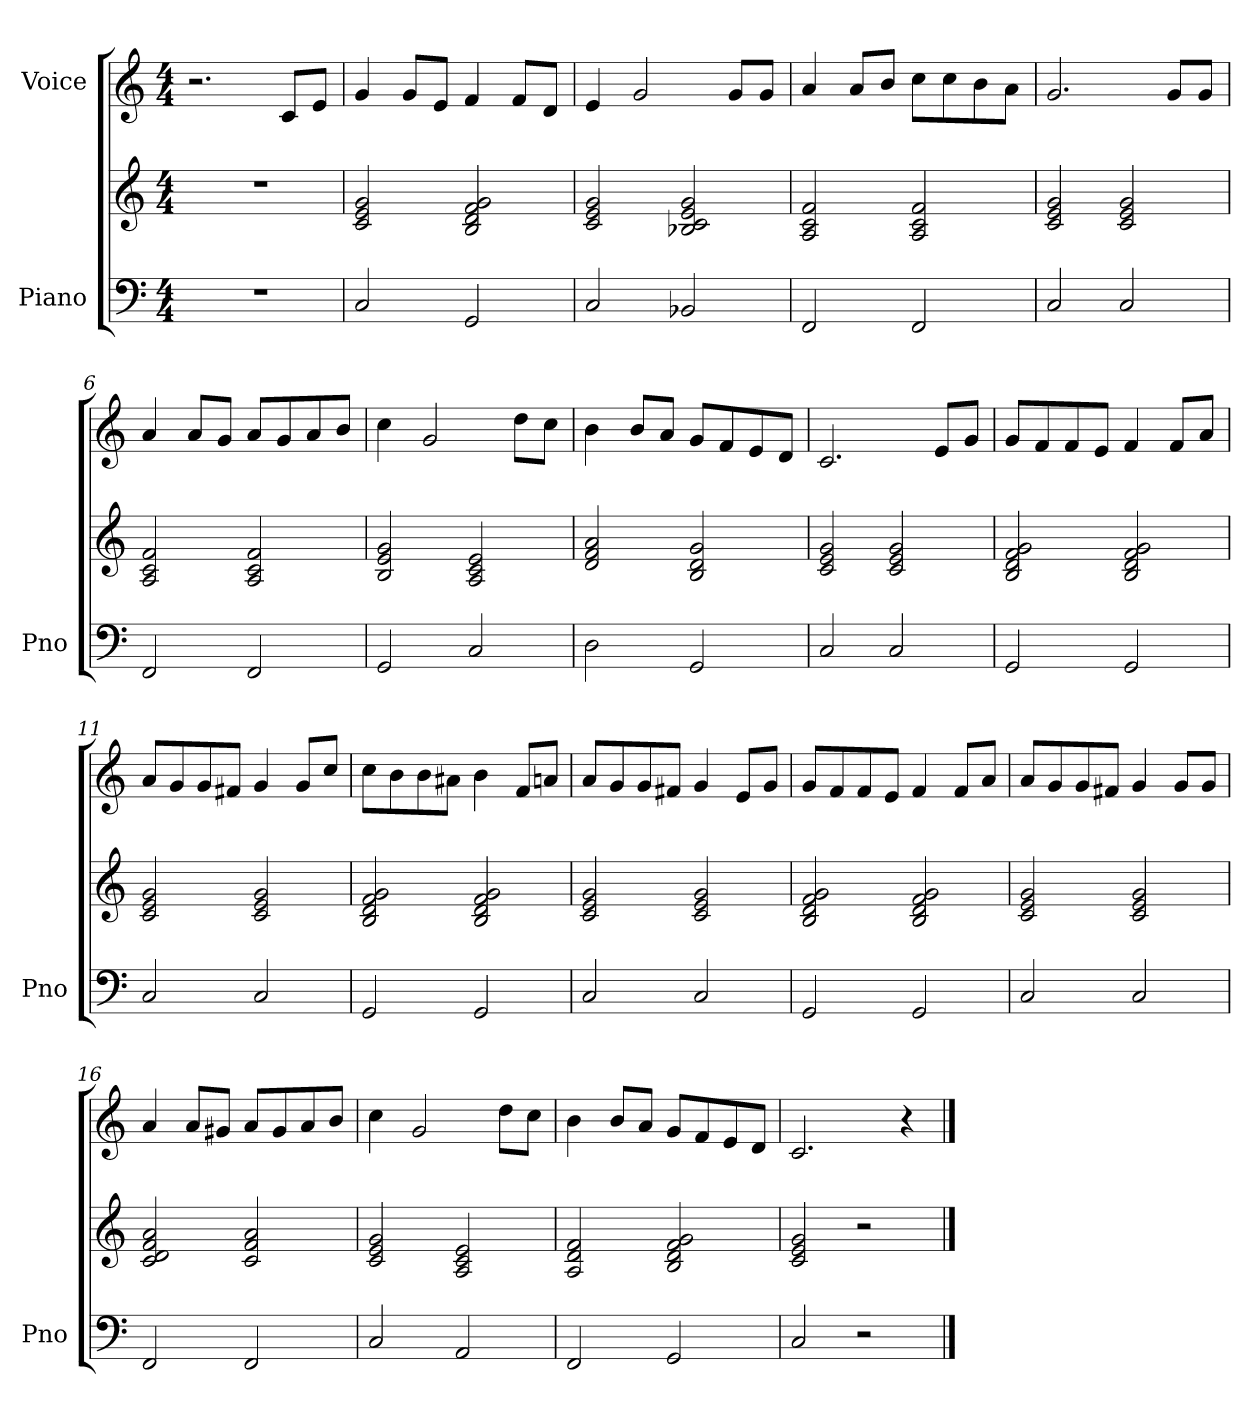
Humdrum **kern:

**kern	**kern	**kern
*part2	*part2	*part1
*staff3	*staff2	*staff1
*I"Piano	*	*I"Voice
*I'Pno	*	*
*clefF4	*clefG2	*clefG2
*k[]	*k[]	*k[]
*M4/4	*M4/4	*M4/4
=1	=1	=1
1r	1r	2.r
.	.	8c/L
.	.	8e/J
=2	=2	=2
2C/	2c/ 2e/ 2g/	4g/
.	.	8g/L
.	.	8e/J
2GG/	2B/ 2d/ 2f/ 2g/	4f/
.	.	8f/L
.	.	8d/J
=3	=3	=3
2C/	2c/ 2e/ 2g/	4e/
.	.	2g/
2BB-X/	2B-X/ 2c/ 2e/ 2g/	.
.	.	8g/L
.	.	8g/J
=4	=4	=4
2FF/	2A/ 2c/ 2f/	4a/
.	.	8a/L
.	.	8b/J
2FF/	2A/ 2c/ 2f/	8cc\L
.	.	8cc\
.	.	8b\
.	.	8a\J
=5	=5	=5
2C/	2c/ 2e/ 2g/	2.g/
2C/	2c/ 2e/ 2g/	.
.	.	8g/L
.	.	8g/J
=6	=6	=6
2FF/	2A/ 2c/ 2f/	4a/
.	.	8a/L
.	.	8g/J
2FF/	2A/ 2c/ 2f/	8a/L
.	.	8g/
.	.	8a/
.	.	8b/J
=7	=7	=7
2GG/	2B/ 2e/ 2g/	4cc\
.	.	2g/
2C/	2A/ 2c/ 2e/	.
.	.	8dd\L
.	.	8cc\J
!!LO:LB:g=z
=8	=8	=8
2D\	2d/ 2f/ 2a/	4b\
.	.	8b/L
.	.	8a/J
2GG/	2B/ 2d/ 2g/	8g/L
.	.	8f/
.	.	8e/
.	.	8d/J
=9	=9	=9
2C/	2c/ 2e/ 2g/	2.c/
2C/	2c/ 2e/ 2g/	.
.	.	8e/L
.	.	8g/J
=10	=10	=10
2GG/	2B/ 2d/ 2f/ 2g/	8g/L
.	.	8f/
.	.	8f/
.	.	8e/J
2GG/	2B/ 2d/ 2f/ 2g/	4f/
.	.	8f/L
.	.	8a/J
=11	=11	=11
2C/	2c/ 2e/ 2g/	8a/L
.	.	8g/
.	.	8g/
.	.	8f#X/J
2C/	2c/ 2e/ 2g/	4g/
.	.	8g/L
.	.	8cc/J
=12	=12	=12
2GG/	2B/ 2d/ 2f/ 2g/	8cc\L
.	.	8b\
.	.	8b\
.	.	8a#X\J
2GG/	2B/ 2d/ 2f/ 2g/	4b\
.	.	8f/L
.	.	8an/J
=13	=13	=13
2C/	2c/ 2e/ 2g/	8a/L
.	.	8g/
.	.	8g/
.	.	8f#X/J
2C/	2c/ 2e/ 2g/	4g/
.	.	8e/L
.	.	8g/J
!!LO:LB:g=z
=14	=14	=14
2GG/	2B/ 2d/ 2f/ 2g/	8g/L
.	.	8f/
.	.	8f/
.	.	8e/J
2GG/	2B/ 2d/ 2f/ 2g/	4f/
.	.	8f/L
.	.	8a/J
=15	=15	=15
2C/	2c/ 2e/ 2g/	8a/L
.	.	8g/
.	.	8g/
.	.	8f#X/J
2C/	2c/ 2e/ 2g/	4g/
.	.	8g/L
.	.	8g/J
=16	=16	=16
2FF/	2c/ 2d/ 2f/ 2a/	4a/
.	.	8a/L
.	.	8g#X/J
2FF/	2c/ 2f/ 2a/	8a/L
.	.	8g#/
.	.	8a/
.	.	8b/J
=17	=17	=17
2C/	2c/ 2e/ 2g/	4cc\
.	.	2g/
2AA/	2A/ 2c/ 2e/	.
.	.	8dd\L
.	.	8cc\J
=18	=18	=18
2FF/	2A/ 2d/ 2f/	4b\
.	.	8b/L
.	.	8a/J
2GG/	2B/ 2d/ 2f/ 2g/	8g/L
.	.	8f/
.	.	8e/
.	.	8d/J
=19	=19	=19
2C/	2c/ 2e/ 2g/	2.c/
2r	2r	.
.	.	4r
==	==	==
*-	*-	*-
